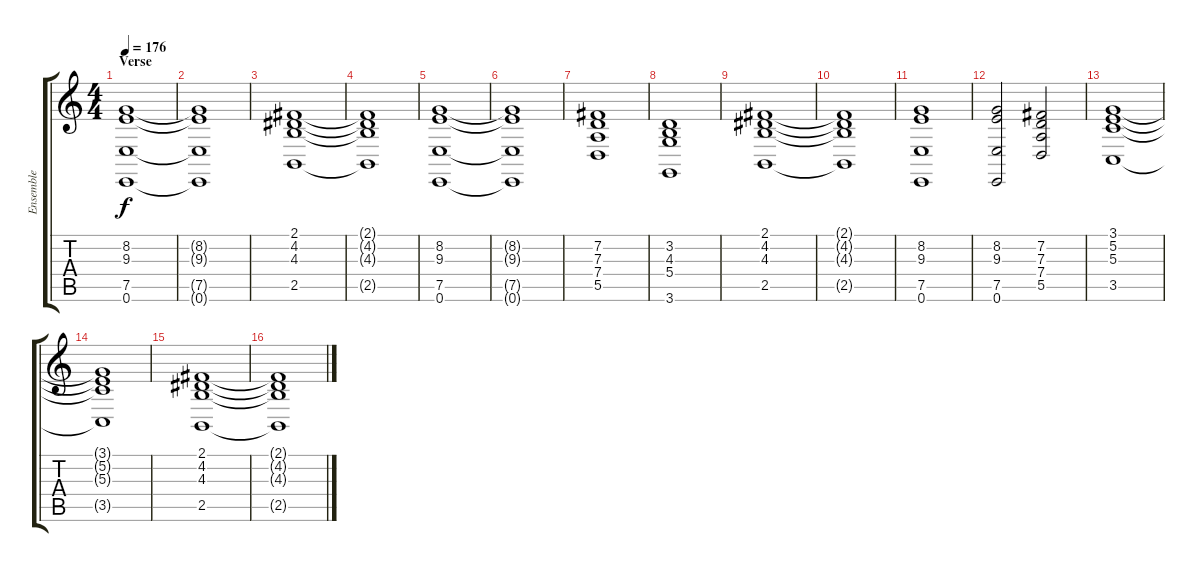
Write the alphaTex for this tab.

\track ("Ensemble" "Ensemble") {instrument stringensemble1}
\staff {score tabs}
\tuning (E4 B3 G3 D3 A2 E2) {hide}
\ts (4 4)
\section ("" "Verse")
\tempo 176
\clef g2
\ks c
(8.2 9.3 7.5 0.6).1{dy f} |
(8.2{t} 9.3{t} 7.5{t} 0.6{t}).1 |
(2.1 4.2 4.3 2.5).1 |
(2.1{t} 4.2{t} 4.3{t} 2.5{t}).1 |
(8.2 9.3 7.5 0.6).1 |
(8.2{t} 9.3{t} 7.5{t} 0.6{t}).1 |
(7.2 7.3 7.4 5.5).1 |
(3.2 4.3 5.4 3.6).1 |
(2.1 4.2 4.3 2.5).1 |
(2.1{t} 4.2{t} 4.3{t} 2.5{t}).1 |
(8.2 9.3 7.5 0.6).1 |
(8.2 9.3 7.5 0.6).2 (7.2 7.3 7.4 5.5).2 |
(3.1 5.2 5.3 3.5).1 |
(3.1{t} 5.2{t} 5.3{t} 3.5{t}).1 |
(2.1 4.2 4.3 2.5).1 |
(2.1{t} 4.2{t} 4.3{t} 2.5{t}).1
